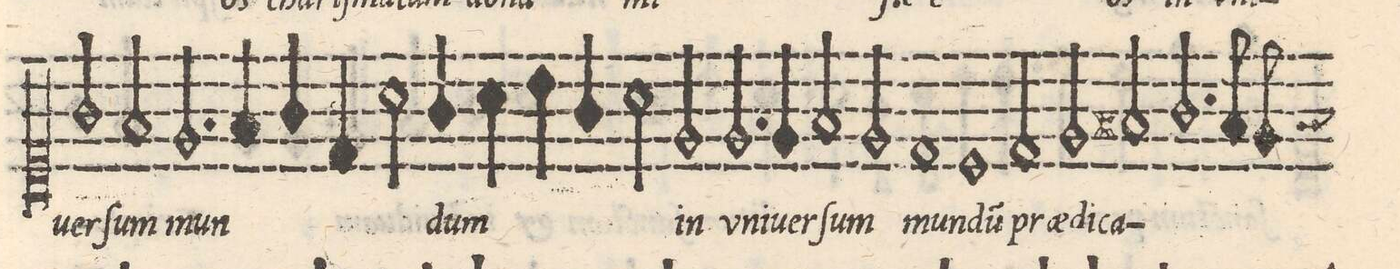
**kern	**text
*I"CANTVS	*
*clefC1	*
*k[]	*
*met(C|)	*
*M2/1	*
2g/	-uer-
2f/	-ſum
=39-	=39-
2.e/	mun-
4f/	.
4g/	.
4d/	.
2a\	.
=40-	=40-
4g/	-dum
4a\	.
4b\	.
4g/	.
2a\	.
2e/	in
=41-	=41-
2.e/	v-
4e/	-ni-
2f/	-uer-
2e/	-ſum
=42-	=42-
1d	mun-
1c	-du(m)
=43-	=43-
2d/	prae-
2e/	-di-
2f#X/	-ca-
2.g/	.
=44-	=44-
8fny/	.
8e/	.
*custos:f	*
*-	*-
